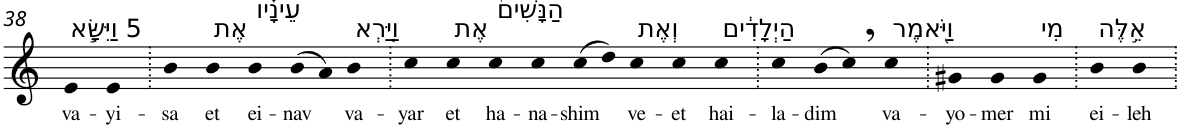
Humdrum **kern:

**kern	**text
*part1	*part1
*staff1	*staff1
*I"Piano	*
*I'Pno	*
!!LO:PB:g=z
*clefG2	*
*k[]	*
=38	=38
!LO:TX:a:t=5 וַיִּשָּׂ֣א	!
!	!LO:LY:b
4e	va-
!	!LO:LY:b
4e	-yi-
=39.	=39.
!	!LO:LY:b
4b	-sa
!LO:TX:a:t=אֶת	!
!	!LO:LY:b
4b	et
!LO:TX:a:t=עֵינָ֗יו	!
!	!LO:LY:b
4b	ei-
!	!LO:LY:b
(>8b	-nav
8a)	.
!LO:TX:a:t=וַיַּ֤רְא	!
!	!LO:LY:b
4b	va-
=40.	=40.
!	!LO:LY:b
4cc	-yar
!LO:TX:a:t=אֶת	!
!	!LO:LY:b
4cc	et
!LO:TX:a:t=הַנָּשִׁים֙	!
!	!LO:LY:b
4cc	ha-
!	!LO:LY:b
4cc	-na-
!	!LO:LY:b
(>8cc	-shim
8dd)	.
!LO:TX:a:t=וְאֶת	!
!	!LO:LY:b
4cc	ve-
!	!LO:LY:b
4cc	-et
!LO:TX:a:t=הַיְלָדִ֔ים	!
!	!LO:LY:b
4cc	hai-
=41.	=41.
!	!LO:LY:b
4cc	-la-
!	!LO:LY:b
(>8b	-dim
8cc,)	.
!LO:TX:a:t=וַיֹּ֖אמֶר	!
!	!LO:LY:b
4cc	va-
=42.	=42.
!	!LO:LY:b
4g#X	-yo-
!	!LO:LY:b
4g#	-mer
!LO:TX:a:t=מִי	!
!	!LO:LY:b
4g#	mi
=43.	=43.
!LO:TX:a:t=אֵ֣לֶּה	!
!	!LO:LY:b
4b	ei-
!	!LO:LY:b
4b	-leh
=.	=.
*-	*-
